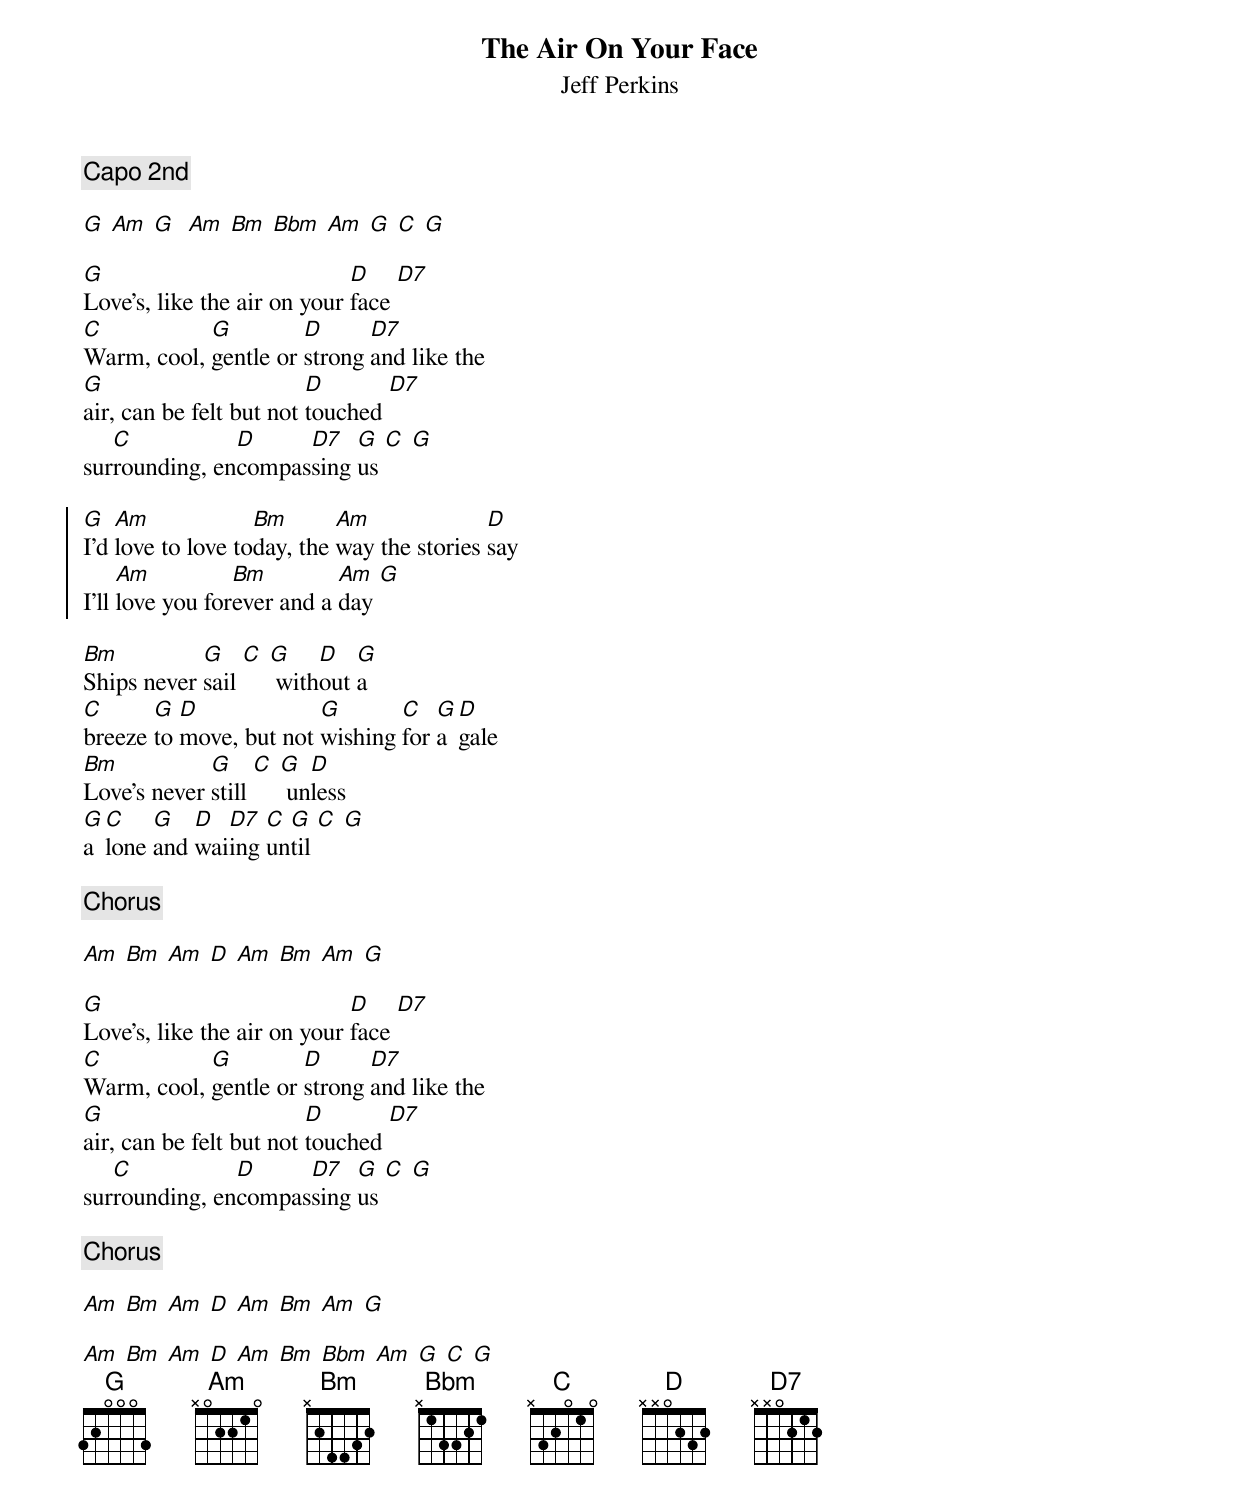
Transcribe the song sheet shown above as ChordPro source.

{t:The Air On Your Face}
{st:Jeff Perkins}
{c:Capo 2nd}

[G] [Am] [G]  [Am] [Bm] [Bbm] [Am] [G] [C] [G]

[G]Love's, like the air on your [D]face [D7]
[C]Warm, cool, [G]gentle or [D]strong [D7]and like the
[G]air, can be felt but not [D]touched [D7]
sur[C]rounding, en[D]compas[D7]sing [G]us [C] [G]

{soc}
[G]I'd [Am]love to love to[Bm]day, the [Am]way the stories [D]say
I'll [Am]love you for[Bm]ever and a [Am]day [G]
{eoc}

[Bm]Ships never [G]sail [C] [G] with[D]out [G]a
[C]breeze [G]to [D]move, but not [G]wishing [C]for [G]a [D]gale
[Bm]Love's never [G]still [C] [G] un[D]less
[G]a[C]lone [G]and [D]wai[D7]ing [C]un[G]til [C] [G]

{c:Chorus}

[Am] [Bm] [Am] [D] [Am] [Bm] [Am] [G]

[G]Love's, like the air on your [D]face [D7]
[C]Warm, cool, [G]gentle or [D]strong [D7]and like the
[G]air, can be felt but not [D]touched [D7]
sur[C]rounding, en[D]compas[D7]sing [G]us [C] [G]

{c:Chorus}

[Am] [Bm] [Am] [D] [Am] [Bm] [Am] [G]

[Am] [Bm] [Am] [D] [Am] [Bm] [Bbm] [Am] [G] [C] [G]
